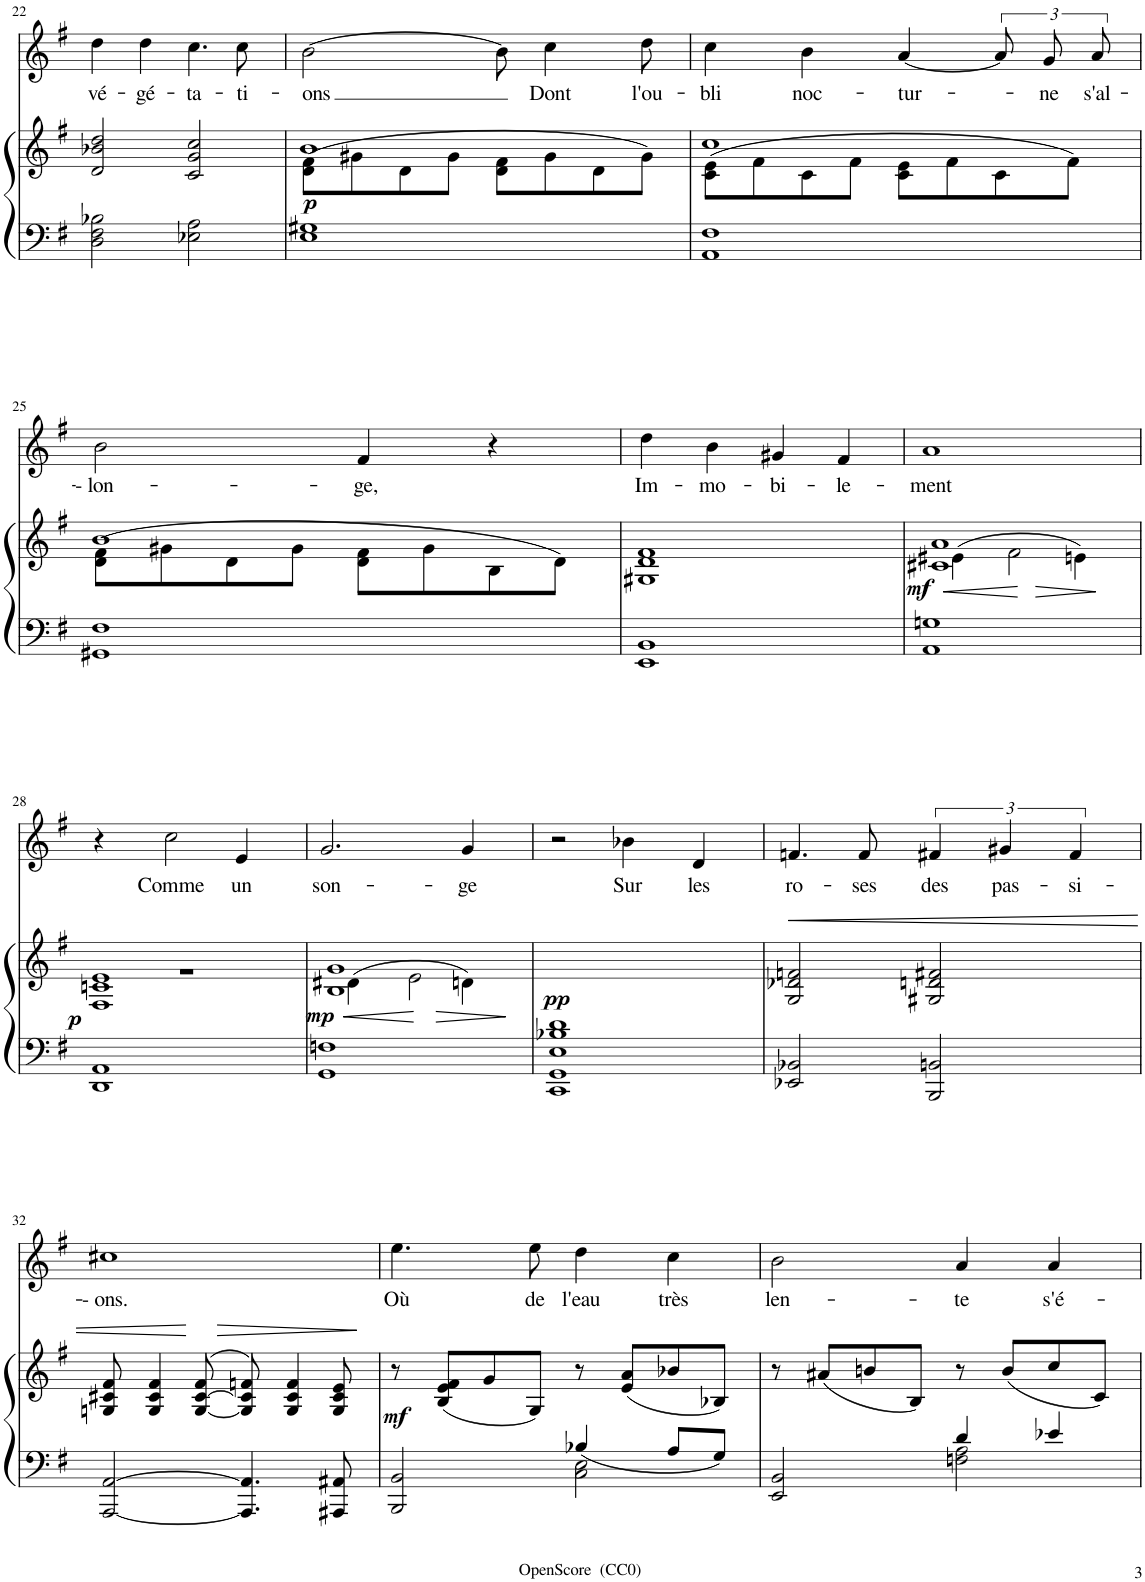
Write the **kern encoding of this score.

**kern	**kern	**dynam	**kern	**text
*part2	*part2	*part2	*part1	*part1
*staff3	*staff2	*staff2/3	*staff1	*staff1
*I"Piano	*	*	*I"Voice	*
*I'Pno	*	*	*	*
!!LO:PB:g=z
*clefF4	*clefG2	*	*clefG2	*
*k[f#]	*k[f#]	*	*k[f#]	*
*M4/4	*M4/4	*	*M4/4	*
=22	=22	=22	=22	=22
!	!	!	!	!LO:LY:b
2D\ 2F#\ 2B-X\	2d/ 2b-X/ 2dd/	.	4dd\	vé-
!	!	!	!	!LO:LY:b
.	.	.	4dd\	-gé-
!	!	!	!	!LO:LY:b
2E-X\ 2A\	2c/ 2g/ 2cc/	.	4.cc\	-ta-
!	!	!	!	!LO:LY:b
.	.	.	8cc\	-ti-
=23	=23	=23	=23	=23
*	*^	*	*	*
!	!	!	!LO:DY:b	!	!LO:LY:b
1E 1G#X	1b	(>8d\ 8f#\L	p	[2b\	-ons
.	.	8g#X\	.	.	.
.	.	8d\	.	.	.
.	.	8g#\J	.	.	.
.	.	8d\ 8f#\L	.	8b\]	.
!	!	!	!	!	!LO:LY:b
.	.	8g#\	.	4cc\	Dont
.	.	8d\	.	.	.
!	!	!	!	!	!LO:LY:b
.	.	8g#\J)	.	8dd\	l'ou-
=24	=24	=24	=24	=24	=24
!	!	!	!	!	!LO:LY:b
1AA 1F#	1cc	(>8c\ 8e\L	.	4cc\	-bli
.	.	8f#\	.	.	.
!	!	!	!	!	!LO:LY:b
.	.	8c\	.	4b\	noc-
.	.	8f#\J	.	.	.
!	!	!	!	!	!LO:LY:b
.	.	8c\ 8e\L	.	[4a/	-tur-
.	.	8f#\	.	.	.
.	.	8c\	.	12a/L]	.
!	!	!	!	!	!LO:LY:b
.	.	.	.	12g/	-ne
.	.	8f#\J)	.	.	.
!	!	!	!	!	!LO:LY:b
.	.	.	.	12a/J	s'al-
!!LO:LB:g=z
=25	=25	=25	=25	=25	=25
!	!	!	!	!	!LO:LY:b
1GG#X 1F#	1b	(>8d\ 8f#\L	.	2b\	-- lon-
.	.	8g#X\	.	.	.
.	.	8d\	.	.	.
.	.	8g#\J	.	.	.
!	!	!	!	!	!LO:LY:b
.	.	8d\ 8f#\L	.	4f#/	-ge,
.	.	8g#\	.	.	.
.	.	8B\	.	4r	.
.	.	8d\J)	.	.	.
=26	=26	=26	=26	=26	=26
!	!	!	!	!	!LO:LY:b
*	*v	*v	*	*	*
1EE 1BB	1G#X 1d 1f#	.	4dd\	Im-
!	!	!	!	!LO:LY:b
.	.	.	4b\	-mo-
!	!	!	!	!LO:LY:b
.	.	.	4g#X/	-bi-
!	!	!	!	!LO:LY:b
.	.	.	4f#/	-le-
=27	=27	=27	=27	=27
!	!	!LO:HP:b	!	!LO:LY:b
*	*^	*	*	*
!	!	!	!LO:DY:n=1:b	!	!
1AA 1Gn	1c#X 1a	(>4e#X\	< mf	1a	-ment
!	!	!	!LO:HP:n=1:b	!	!
.	.	2f#\	[ >	.	.
.	.	4en\)	.	.	.
!!LO:LB:g=z
=28	=28	=28	=28	=28	=28
!	!	!	!LO:DY:b	!	!
1DD 1AA	1F# 1cn 1e	1r	p	4r	.
!	!	!	!	!	!LO:LY:b
.	.	.	.	2cc\	Comme
!	!	!	!	!	!LO:LY:b
.	.	.	.	4e/	un
=29	=29	=29	=29	=29	=29
!	!	!	!LO:HP:b	!	!LO:LY:b
!	!	!	!LO:DY:n=1:b	!	!
1GG 1Fn	1B 1g	(>4d#X\	< mp	2.g/	son-
.	.	2e\	[	.	.
!	!	!	!	!	!LO:LY:b
.	.	4dn\)	.	4g/	-ge
*	*v	*v	*	*	*
.	.	]	.	.
=30	=30	=30	=30	=30
*^	*	*	*	*
!	!	!	!LO:DY:b	!	!
1B-X 1d	1CC 1GG 1E	1ryy	pp	2r	.
!	!	!	!	!	!LO:LY:b
.	.	.	.	4b-X\	Sur
!	!	!	!	!	!LO:LY:b
.	.	.	.	4d/	les
*v	*v	*	*	*	*
=31	=31	=31	=31	=31
!	!	!LO:HP:b	!	!LO:LY:b
2EE-X/ 2BB-X/	2G/ 2d-X/ 2fn/	<	4.fn/	ro-
!	!	!	!	!LO:LY:b
.	.	.	8f/	-ses
!	!	!	!	!LO:LY:b
2BBB/ 2BBn/	2G#X/ 2dn/ 2f#X/	.	6f#X/	des
!	!	!	!	!LO:LY:b
.	.	.	6g#X/	pas-
!	!	!	!	!LO:LY:b
.	.	.	6f#/	-si-
!!LO:LB:g=z
=32	=32	=32	=32	=32
!	!	!	!	!LO:LY:b
[2AAA/ [2AA/	8Gn/ 8c#X/ 8f#/	.	1cc#X	-- ons.
.	4G/ 4c#/ 4f#/	.	.	.
!	!	!LO:HP:n=1:b	!	!
.	(>[8G/ [8c#/ 8f#/	[ >	.	.
4.AAA/] 4.AA/]	8G/] 8c#/] 8fn/)	.	.	.
.	4G/ 4c#/ 4f/	.	.	.
8AAA#X/ 8AA#X/	8G/ 8c#/ 8e/	.	.	.
.	.	]	.	.
=33	=33	=33	=33	=33
*^	*	*	*	*
!	!	!	!LO:DY:b	!	!LO:LY:b
2BBB/ 2BB/	2ryy	8r	mf	4.ee\	Où
.	.	(8B/ 8e/ 8f#/L	.	.	.
.	.	8g/	.	.	.
!	!	!	!	!	!LO:LY:b
.	.	8G/J)	.	8ee\	de
!	!	!	!	!	!LO:LY:b
4B-X/	2C\ 2E\	8r	.	4dd\	l'eau
.	.	(8e/ 8a/L	.	.	.
!	!	!	!	!	!LO:LY:b
8A/L	.	8b-X/	.	4cc\	très
8G/J	.	8B-X/J)	.	.	.
=34	=34	=34	=34	=34	=34
!	!	!	!	!	!LO:LY:b
2EE/ 2BB/	2ryy	8r	.	2b\	len-
.	.	(8a#X/L	.	.	.
.	.	8bn/	.	.	.
.	.	8B/J)	.	.	.
!	!	!	!	!	!LO:LY:b
4d/	2Fn\ 2A\	8r	.	4a/	-te
.	.	(8b/L	.	.	.
!	!	!	!	!	!LO:LY:b
4e-X/	.	8cc/	.	4a/	s'é-
.	.	8c/J)	.	.	.
*v	*v	*	*	*	*
=	=	=	=	=
*-	*-	*-	*-	*-
